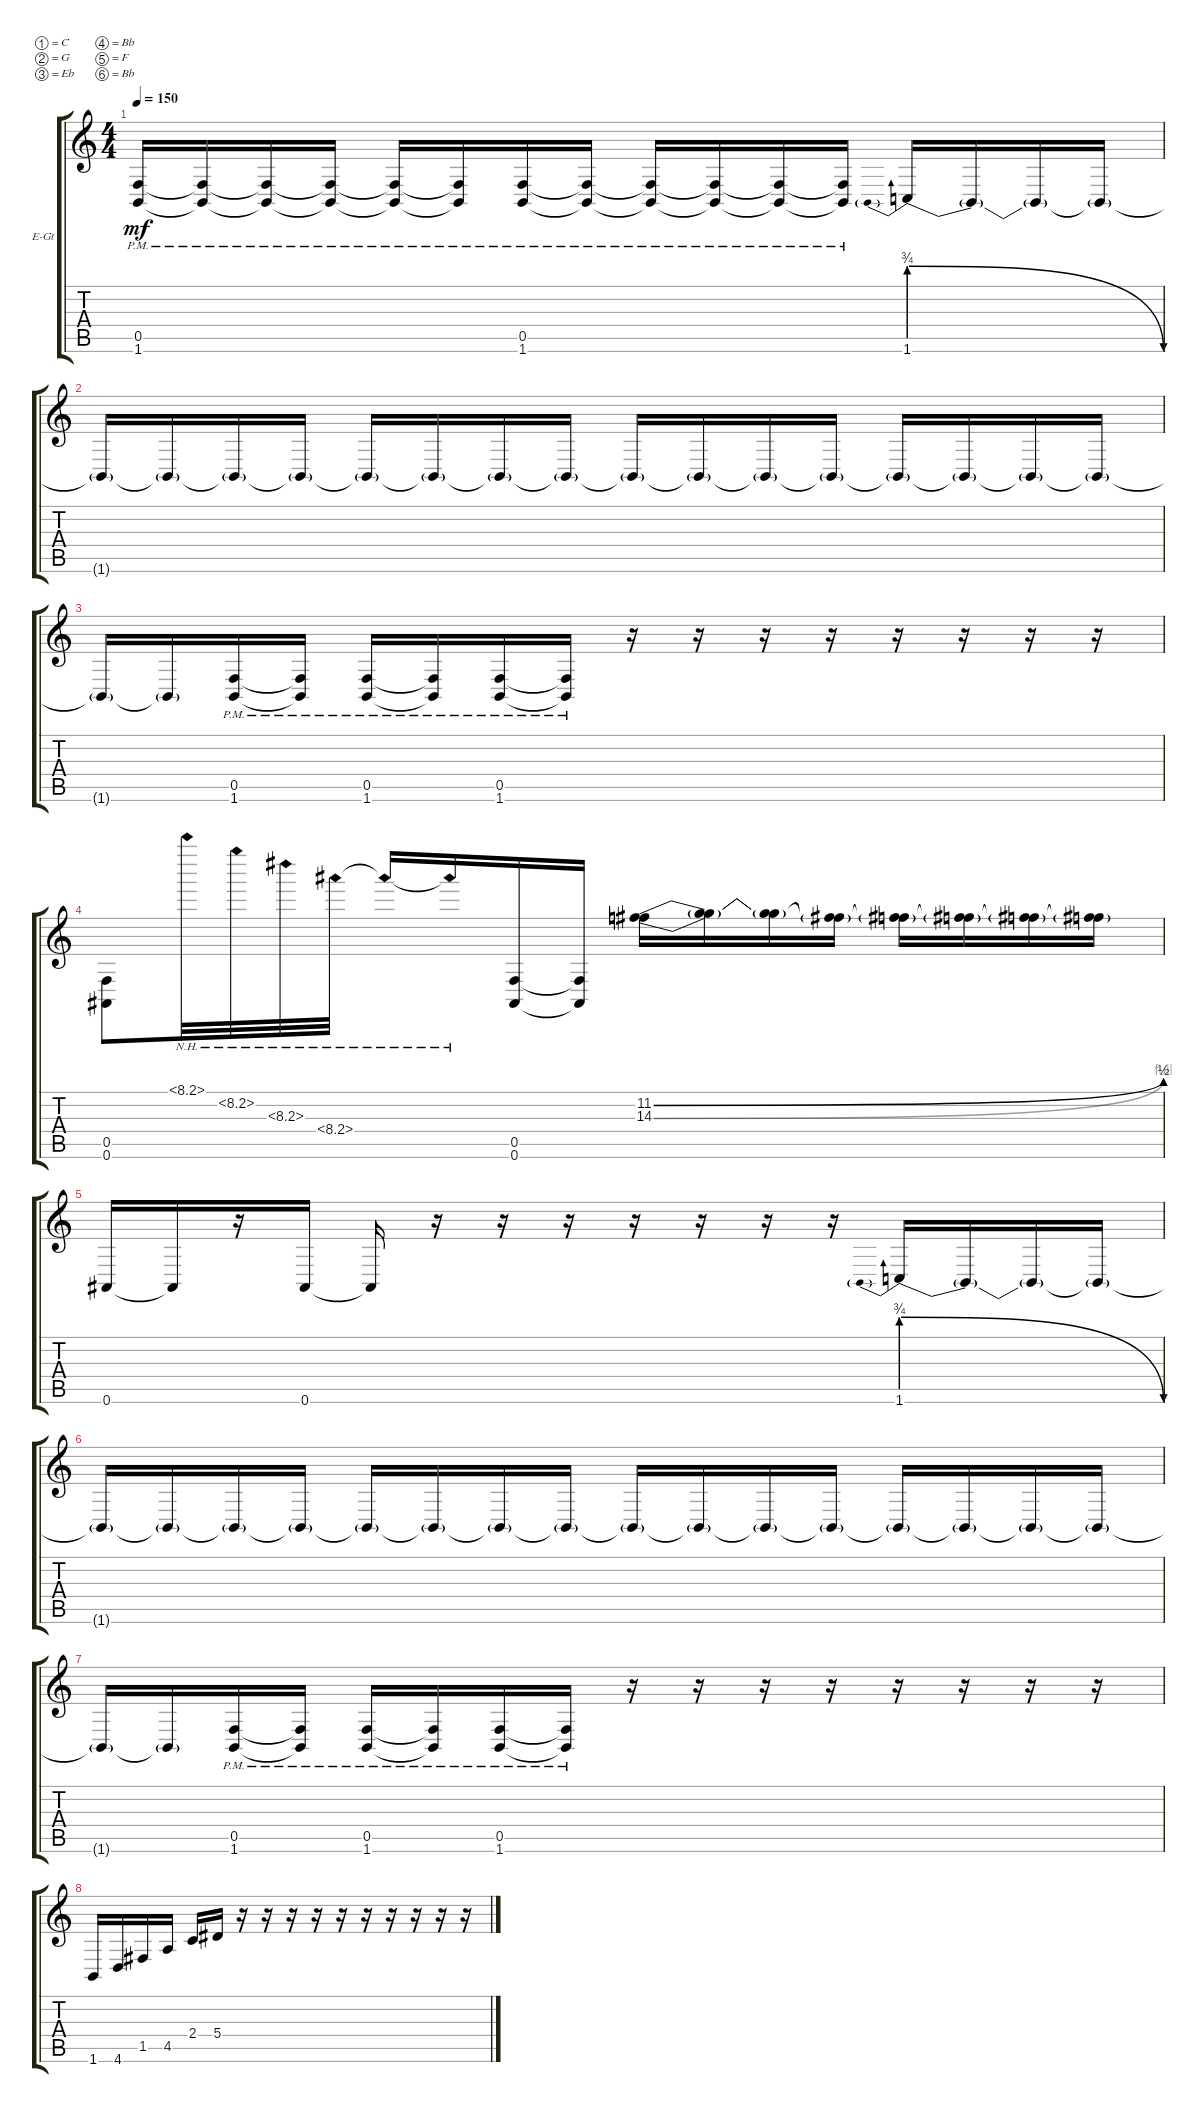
\defaultSystemsLayout 4
\bracketExtendMode groupsimilarinstruments
\firstSystemTrackNameOrientation horizontal
\otherSystemsTrackNameOrientation horizontal
\track ("Electric Guitar" "E-Gt") {instrument distortionguitar}
\staff {score tabs}
\tuning (C4 G3 Eb3 Bb2 F2 Bb1)
\ts (4 4)
\tempo 150
\clef g2
\ks c
(1.6{pm} 0.5{pm}).16{dy mf} (1.6{pm t} 0.5{pm t}).16 (1.6{pm t} 0.5{pm t}).16 (1.6{pm t} 0.5{pm t}).16 (1.6{pm t} 0.5{pm t}).16 (1.6{pm t} 0.5{pm t}).16 (0.5{pm} 1.6{pm}).16 (0.5{pm t} 1.6{pm t}).16 (0.5{pm t} 1.6{pm t}).16 (0.5{pm t} 1.6{pm t}).16 (0.5{pm t} 1.6{pm t}).16 (0.5{pm t} 1.6{pm t}).16 1.6{be (prebendrelease 0 3 59.4 0)}.16 1.6{t}.16 1.6{t}.16 1.6{t}.16 |
1.6{t}.16 1.6{t}.16 1.6{t}.16 1.6{t}.16 1.6{t}.16 1.6{t}.16 1.6{t}.16 1.6{t}.16 1.6{t}.16 1.6{t}.16 1.6{t}.16 1.6{t}.16 1.6{t}.16 1.6{t}.16 1.6{t}.16 1.6{t}.16 |
1.6{t}.16 1.6{t}.16 (1.6{pm} 0.5{pm}).16 (1.6{pm t} 0.5{pm t}).16 (1.6{pm} 0.5{pm}).16 (1.6{pm t} 0.5{pm t}).16 (1.6{pm} 0.5{pm}).16 (0.5{pm t} 1.6{pm t}).16 r.16 r.16 r.16 r.16 r.16 r.16 r.16 r.16 |
(0.5 0.6).8 8.1{nh}.32 8.2{nh}.32 8.3{nh}.32 8.4{nh}.32 8.4{nh t}.16 8.4{nh t}.16 (0.6 0.5).16 (0.5{t} 0.6{t}).16 (11.2{be (bend 0 0 60 2)} 14.3{be (bend 0 0 60 4)}).16 (14.3{t} 11.2{t}).16 (14.3{t} 11.2{t}).16 (14.3{t} 11.2{t}).16 (14.3{t} 11.2{t}).16 (14.3{t} 11.2{t}).16 (14.3{t} 11.2{t}).16 (14.3{t} 11.2{t}).16 |
0.6.16 0.6{t}.16 r.16 0.6.16 0.6{t}.16 r.16 r.16 r.16 r.16 r.16 r.16 r.16 1.6{be (prebendrelease 0 3 59.4 0)}.16 1.6{t}.16 1.6{t}.16 1.6{t}.16 |
1.6{t}.16 1.6{t}.16 1.6{t}.16 1.6{t}.16 1.6{t}.16 1.6{t}.16 1.6{t}.16 1.6{t}.16 1.6{t}.16 1.6{t}.16 1.6{t}.16 1.6{t}.16 1.6{t}.16 1.6{t}.16 1.6{t}.16 1.6{t}.16 |
1.6{t}.16 1.6{t}.16 (1.6{pm} 0.5{pm}).16 (1.6{pm t} 0.5{pm t}).16 (1.6{pm} 0.5{pm}).16 (1.6{pm t} 0.5{pm t}).16 (1.6{pm} 0.5{pm}).16 (0.5{pm t} 1.6{pm t}).16 r.16 r.16 r.16 r.16 r.16 r.16 r.16 r.16 |
1.6.16 4.6.16 1.5.16 4.5.16 2.4.16 5.4.16 r.16 r.16 r.16 r.16 r.16 r.16 r.16 r.16 r.16 r.16
